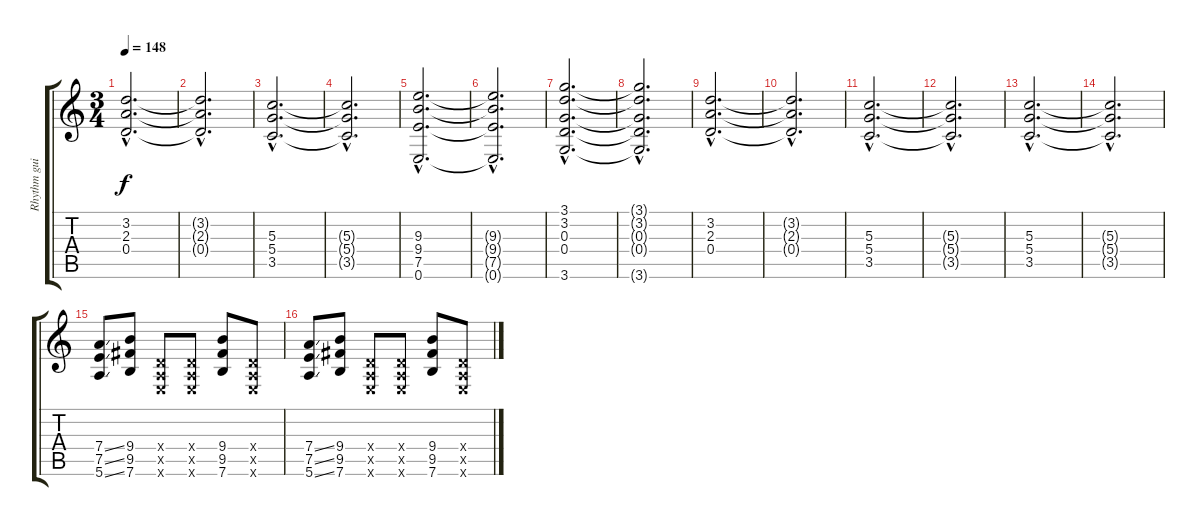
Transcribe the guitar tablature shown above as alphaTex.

\track ("Rhythm guitar 1" "Rhythm gui") {instrument distortionguitar}
\staff {score tabs}
\tuning (E4 B3 G3 D3 A2 E2) {hide}
\ts (3 4)
\tempo 148
\clef g2
\ks c
(3.2{hac} 2.3{hac} 0.4{hac}).2{d dy f} |
(3.2{hac t} 2.3{hac t} 0.4{hac t}).2{d} |
(5.3{hac} 5.4{hac} 3.5{hac}).2{d} |
(5.3{hac t} 5.4{hac t} 3.5{hac t}).2{d} |
(9.3{hac} 9.4{hac} 7.5{hac} 0.6{hac}).2{d} |
(9.3{hac t} 9.4{hac t} 7.5{hac t} 0.6{hac t}).2{d} |
(3.1{hac} 3.2{hac} 0.3{hac} 0.4{hac} 3.6{hac}).2{d} |
(3.1{hac t} 3.2{hac t} 0.3{hac t} 0.4{hac t} 3.6{hac t}).2{d} |
(3.2{hac} 2.3{hac} 0.4{hac}).2{d} |
(3.2{hac t} 2.3{hac t} 0.4{hac t}).2{d} |
(5.3{hac} 5.4{hac} 3.5{hac}).2{d} |
(5.3{hac t} 5.4{hac t} 3.5{hac t}).2{d} |
(5.3{hac} 5.4{hac} 3.5{hac}).2{d} |
(5.3{hac t} 5.4{hac t} 3.5{hac t}).2{d} |
(7.4{ss} 7.5{ss} 5.6{ss}).8 (9.4 9.5 7.6).8 (0.4{x} 0.5{x} 0.6{x}).8 (0.4{x} 0.5{x} 0.6{x}).8 (9.4 9.5 7.6).8 (0.4{x} 0.5{x} 0.6{x}).8 |
(7.4{ss} 7.5{ss} 5.6{ss}).8 (9.4 9.5 7.6).8 (0.4{x} 0.5{x} 0.6{x}).8 (0.4{x} 0.5{x} 0.6{x}).8 (9.4 9.5 7.6).8 (0.4{x} 0.5{x} 0.6{x}).8
